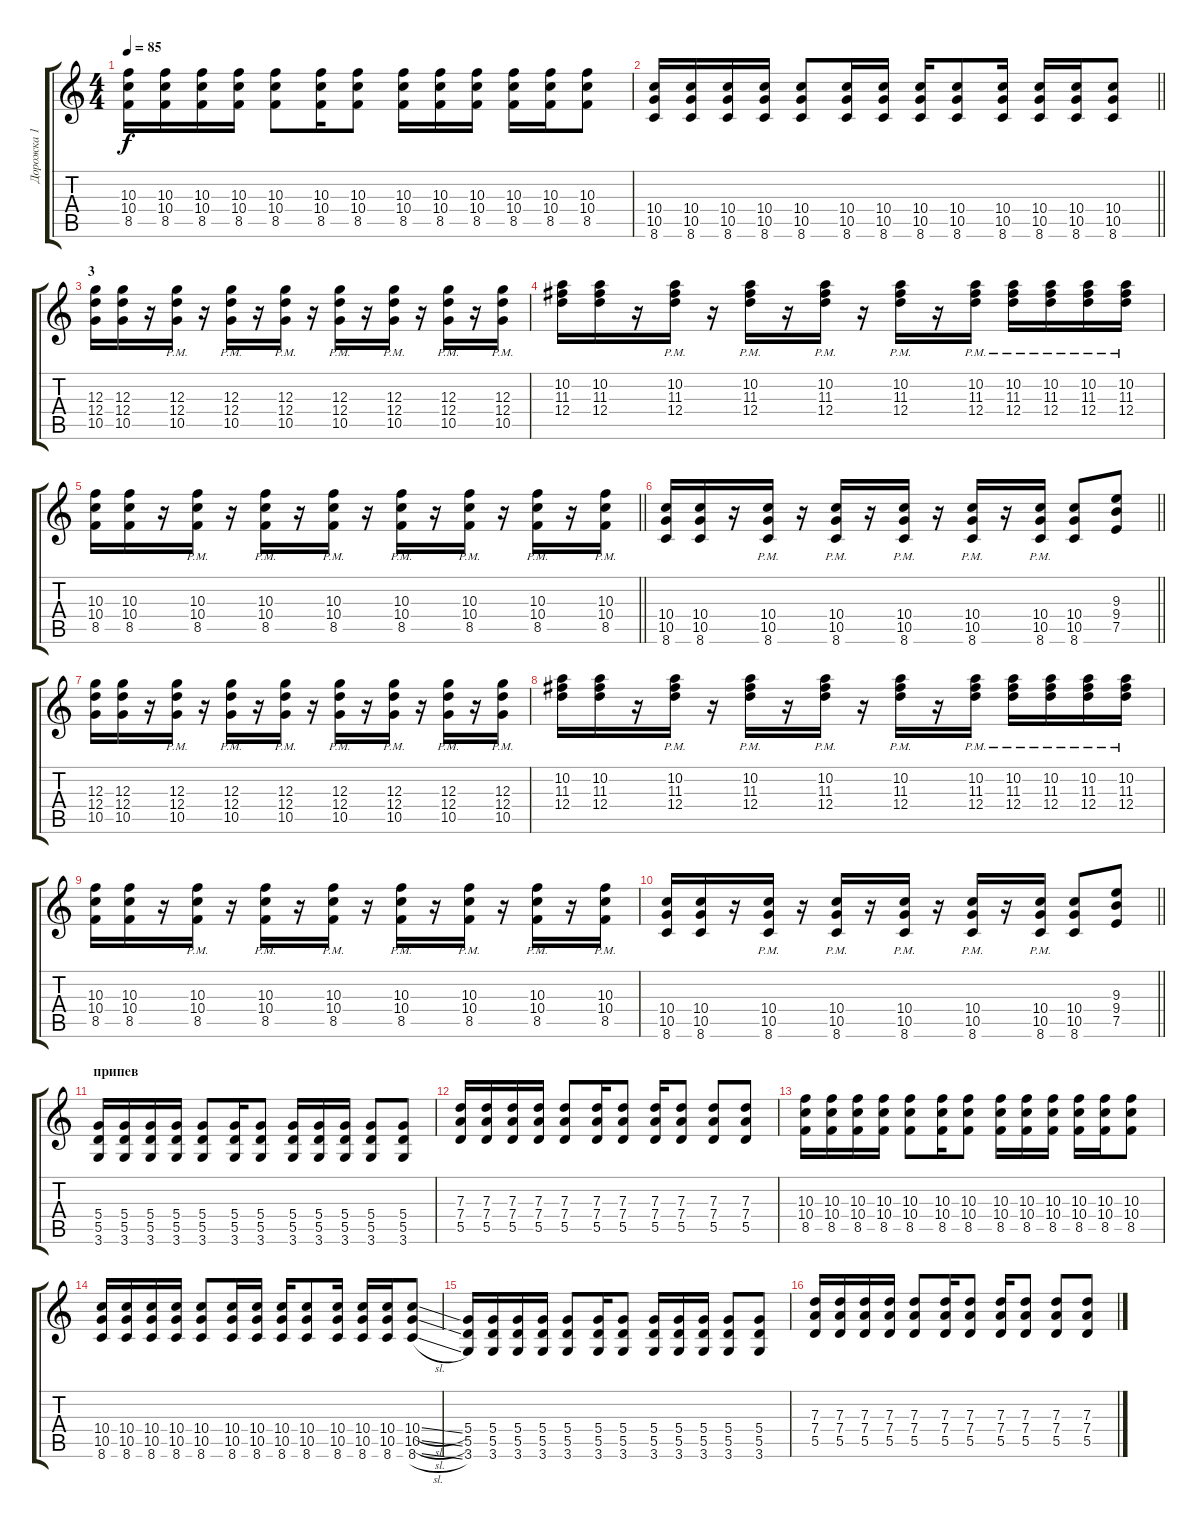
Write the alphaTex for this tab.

\track ("Дорожка 1" "Дорожка 1") {instrument distortionguitar}
\staff {score tabs}
\tuning (E4 B3 G3 D3 A2 E2) {hide}
\ts (4 4)
\tempo 85
\clef g2
\ks c
(10.3 10.4 8.5).16{dy f} (10.3 10.4 8.5).16 (10.3 10.4 8.5).16 (10.3 10.4 8.5).16 (10.3 10.4 8.5).8 (10.3 10.4 8.5).16 (10.3 10.4 8.5).8 (10.3 10.4 8.5).16 (10.3 10.4 8.5).16 (10.3 10.4 8.5).16 (10.3 10.4 8.5).16 (10.3 10.4 8.5).16 (10.3 10.4 8.5).8 |
\barLineRight lightlight
(10.4 10.5 8.6).16 (10.4 10.5 8.6).16 (10.4 10.5 8.6).16 (10.4 10.5 8.6).16 (10.4 10.5 8.6).8 (10.4 10.5 8.6).16 (10.4 10.5 8.6).16 (10.4 10.5 8.6).16 (10.4 10.5 8.6).8 (10.4 10.5 8.6).16 (10.4 10.5 8.6).16 (10.4 10.5 8.6).16 (10.4 10.5 8.6).8 |
\section ("" "3")
(12.3 12.4 10.5).16 (12.3 12.4 10.5).16 r.16 (12.3{pm} 12.4{pm} 10.5{pm}).16 r.16 (12.3{pm} 12.4{pm} 10.5{pm}).16 r.16 (12.3{pm} 12.4{pm} 10.5{pm}).16 r.16 (12.3{pm} 12.4{pm} 10.5{pm}).16 r.16 (12.3{pm} 12.4{pm} 10.5{pm}).16 r.16 (12.3{pm} 12.4{pm} 10.5{pm}).16 r.16 (12.3{pm} 12.4{pm} 10.5{pm}).16 |
(10.2 11.3 12.4).16 (10.2 11.3 12.4).16 r.16 (10.2{pm} 11.3{pm} 12.4{pm}).16 r.16 (10.2{pm} 11.3{pm} 12.4{pm}).16 r.16 (10.2{pm} 11.3{pm} 12.4{pm}).16 r.16 (10.2{pm} 11.3{pm} 12.4{pm}).16 r.16 (10.2{pm} 11.3{pm} 12.4{pm}).16 (10.2{pm} 11.3{pm} 12.4{pm}).16 (10.2{pm} 11.3{pm} 12.4{pm}).16 (10.2{pm} 11.3{pm} 12.4{pm}).16 (10.2{pm} 11.3{pm} 12.4{pm}).16 |
\barLineRight lightlight
(10.3 10.4 8.5).16 (10.3 10.4 8.5).16 r.16 (10.3{pm} 10.4{pm} 8.5{pm}).16 r.16 (10.3{pm} 10.4{pm} 8.5{pm}).16 r.16 (10.3{pm} 10.4{pm} 8.5{pm}).16 r.16 (10.3{pm} 10.4{pm} 8.5{pm}).16 r.16 (10.3{pm} 10.4{pm} 8.5{pm}).16 r.16 (10.3{pm} 10.4{pm} 8.5{pm}).16 r.16 (10.3{pm} 10.4{pm} 8.5{pm}).16 |
\barLineRight lightlight
(10.4 10.5 8.6).16 (10.4 10.5 8.6).16 r.16 (10.4{pm} 10.5{pm} 8.6{pm}).16 r.16 (10.4{pm} 10.5{pm} 8.6{pm}).16 r.16 (10.4{pm} 10.5{pm} 8.6{pm}).16 r.16 (10.4{pm} 10.5{pm} 8.6{pm}).16 r.16 (10.4{pm} 10.5{pm} 8.6{pm}).16 (10.4 10.5 8.6).8 (9.3 9.4 7.5).8 |
(12.3 12.4 10.5).16 (12.3 12.4 10.5).16 r.16 (12.3{pm} 12.4{pm} 10.5{pm}).16 r.16 (12.3{pm} 12.4{pm} 10.5{pm}).16 r.16 (12.3{pm} 12.4{pm} 10.5{pm}).16 r.16 (12.3{pm} 12.4{pm} 10.5{pm}).16 r.16 (12.3{pm} 12.4{pm} 10.5{pm}).16 r.16 (12.3{pm} 12.4{pm} 10.5{pm}).16 r.16 (12.3{pm} 12.4{pm} 10.5{pm}).16 |
(10.2 11.3 12.4).16 (10.2 11.3 12.4).16 r.16 (10.2{pm} 11.3{pm} 12.4{pm}).16 r.16 (10.2{pm} 11.3{pm} 12.4{pm}).16 r.16 (10.2{pm} 11.3{pm} 12.4{pm}).16 r.16 (10.2{pm} 11.3{pm} 12.4{pm}).16 r.16 (10.2{pm} 11.3{pm} 12.4{pm}).16 (10.2{pm} 11.3{pm} 12.4{pm}).16 (10.2{pm} 11.3{pm} 12.4{pm}).16 (10.2{pm} 11.3{pm} 12.4{pm}).16 (10.2{pm} 11.3{pm} 12.4{pm}).16 |
(10.3 10.4 8.5).16 (10.3 10.4 8.5).16 r.16 (10.3{pm} 10.4{pm} 8.5{pm}).16 r.16 (10.3{pm} 10.4{pm} 8.5{pm}).16 r.16 (10.3{pm} 10.4{pm} 8.5{pm}).16 r.16 (10.3{pm} 10.4{pm} 8.5{pm}).16 r.16 (10.3{pm} 10.4{pm} 8.5{pm}).16 r.16 (10.3{pm} 10.4{pm} 8.5{pm}).16 r.16 (10.3{pm} 10.4{pm} 8.5{pm}).16 |
\barLineRight lightlight
(10.4 10.5 8.6).16 (10.4 10.5 8.6).16 r.16 (10.4{pm} 10.5{pm} 8.6{pm}).16 r.16 (10.4{pm} 10.5{pm} 8.6{pm}).16 r.16 (10.4{pm} 10.5{pm} 8.6{pm}).16 r.16 (10.4{pm} 10.5{pm} 8.6{pm}).16 r.16 (10.4{pm} 10.5{pm} 8.6{pm}).16 (10.4 10.5 8.6).8 (9.3 9.4 7.5).8 |
\section ("" "припев")
(5.4 5.5 3.6).16 (5.4 5.5 3.6).16 (5.4 5.5 3.6).16 (5.4 5.5 3.6).16 (5.4 5.5 3.6).8 (5.4 5.5 3.6).16 (5.4 5.5 3.6).8 (5.4 5.5 3.6).16 (5.4 5.5 3.6).16 (5.4 5.5 3.6).16 (5.4 5.5 3.6).8 (5.4 5.5 3.6).8 |
(7.3 7.4 5.5).16 (7.3 7.4 5.5).16 (7.3 7.4 5.5).16 (7.3 7.4 5.5).16 (7.3 7.4 5.5).8 (7.3 7.4 5.5).16 (7.3 7.4 5.5).8 (7.3 7.4 5.5).16 (7.3 7.4 5.5).8 (7.3 7.4 5.5).8 (7.3 7.4 5.5).8 |
(10.3 10.4 8.5).16 (10.3 10.4 8.5).16 (10.3 10.4 8.5).16 (10.3 10.4 8.5).16 (10.3 10.4 8.5).8 (10.3 10.4 8.5).16 (10.3 10.4 8.5).8 (10.3 10.4 8.5).16 (10.3 10.4 8.5).16 (10.3 10.4 8.5).16 (10.3 10.4 8.5).16 (10.3 10.4 8.5).16 (10.3 10.4 8.5).8 |
(10.4 10.5 8.6).16 (10.4 10.5 8.6).16 (10.4 10.5 8.6).16 (10.4 10.5 8.6).16 (10.4 10.5 8.6).8 (10.4 10.5 8.6).16 (10.4 10.5 8.6).16 (10.4 10.5 8.6).16 (10.4 10.5 8.6).8 (10.4 10.5 8.6).16 (10.4 10.5 8.6).16 (10.4 10.5 8.6).16 (10.4{sl} 10.5{sl} 8.6{sl}).8 |
(5.4 5.5 3.6).16 (5.4 5.5 3.6).16 (5.4 5.5 3.6).16 (5.4 5.5 3.6).16 (5.4 5.5 3.6).8 (5.4 5.5 3.6).16 (5.4 5.5 3.6).8 (5.4 5.5 3.6).16 (5.4 5.5 3.6).16 (5.4 5.5 3.6).16 (5.4 5.5 3.6).8 (5.4 5.5 3.6).8 |
(7.3 7.4 5.5).16 (7.3 7.4 5.5).16 (7.3 7.4 5.5).16 (7.3 7.4 5.5).16 (7.3 7.4 5.5).8 (7.3 7.4 5.5).16 (7.3 7.4 5.5).8 (7.3 7.4 5.5).16 (7.3 7.4 5.5).8 (7.3 7.4 5.5).8 (7.3 7.4 5.5).8
